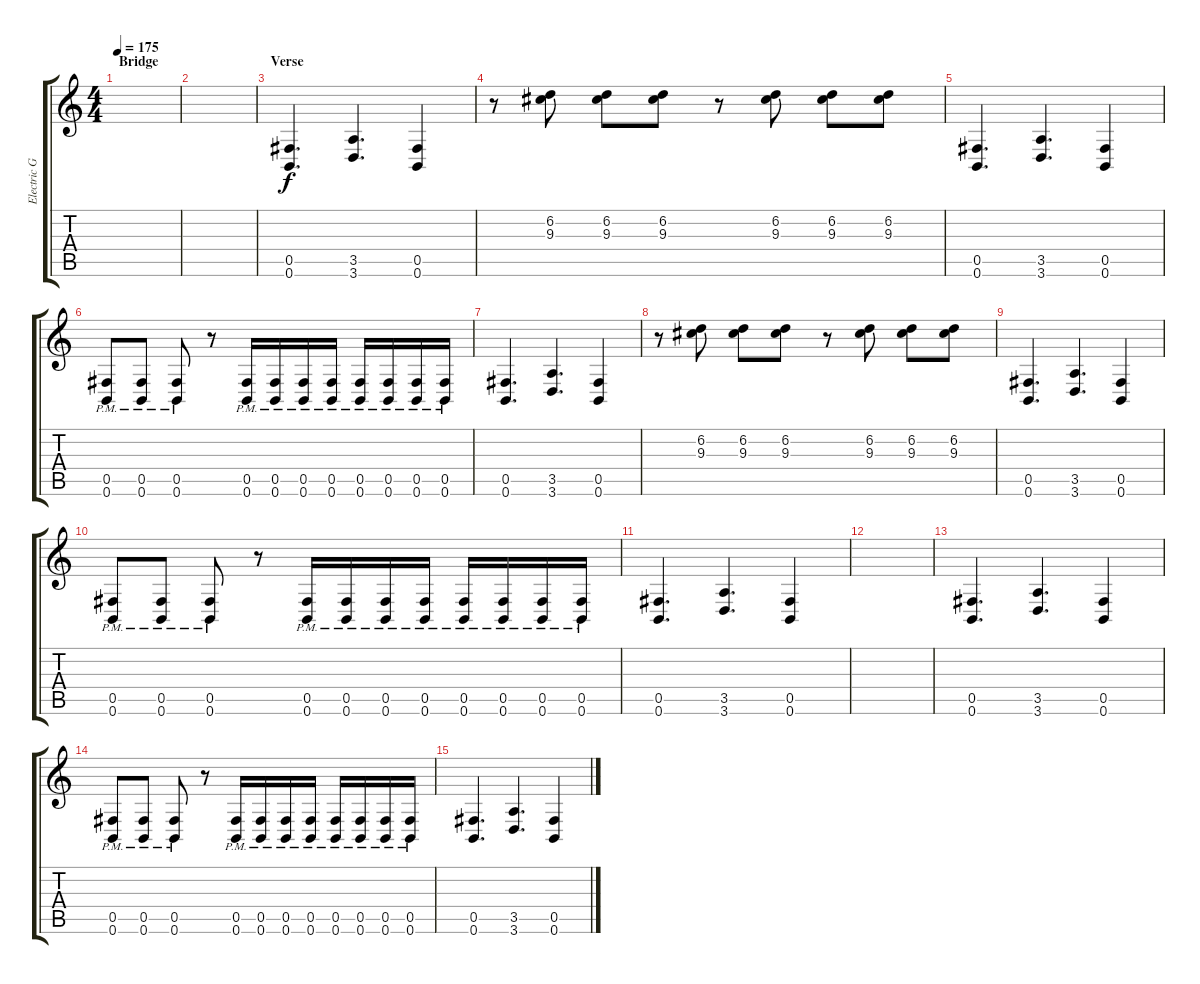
\track ("Electric Guitar" "Electric G") {instrument distortionguitar}
\staff {score tabs}
\tuning (Db4 Ab3 E3 B2 Gb2 B1) {hide}
\ts (4 4)
\section ("" "Bridge")
\tempo 175
\clef g2
\ks c
|
|
\section ("" "Verse")
(0.5 0.6).4{d} (3.5 3.6).4{d} (0.5 0.6).4 |
r.8 (6.2 9.3).8 (6.2 9.3).8 (6.2 9.3).8 r.8 (6.2 9.3).8 (6.2 9.3).8 (6.2 9.3).8 |
(0.5 0.6).4{d} (3.5 3.6).4{d} (0.5 0.6).4 |
(0.5{pm} 0.6{pm}).8 (0.5{pm} 0.6{pm}).8 (0.5{pm} 0.6{pm}).8 r.8 (0.5{pm} 0.6{pm}).16 (0.5{pm} 0.6{pm}).16 (0.5{pm} 0.6{pm}).16 (0.5{pm} 0.6{pm}).16 (0.5{pm} 0.6{pm}).16 (0.5{pm} 0.6{pm}).16 (0.5{pm} 0.6{pm}).16 (0.5{pm} 0.6{pm}).16 |
(0.5 0.6).4{d} (3.5 3.6).4{d} (0.5 0.6).4 |
r.8 (6.2 9.3).8 (6.2 9.3).8 (6.2 9.3).8 r.8 (6.2 9.3).8 (6.2 9.3).8 (6.2 9.3).8 |
(0.5 0.6).4{d} (3.5 3.6).4{d} (0.5 0.6).4 |
(0.5{pm} 0.6{pm}).8 (0.5{pm} 0.6{pm}).8 (0.5{pm} 0.6{pm}).8 r.8 (0.5{pm} 0.6{pm}).16 (0.5{pm} 0.6{pm}).16 (0.5{pm} 0.6{pm}).16 (0.5{pm} 0.6{pm}).16 (0.5{pm} 0.6{pm}).16 (0.5{pm} 0.6{pm}).16 (0.5{pm} 0.6{pm}).16 (0.5{pm} 0.6{pm}).16 |
(0.5 0.6).4{d} (3.5 3.6).4{d} (0.5 0.6).4 |
|
(0.5 0.6).4{d} (3.5 3.6).4{d} (0.5 0.6).4 |
(0.5{pm} 0.6{pm}).8 (0.5{pm} 0.6{pm}).8 (0.5{pm} 0.6{pm}).8 r.8 (0.5{pm} 0.6{pm}).16 (0.5{pm} 0.6{pm}).16 (0.5{pm} 0.6{pm}).16 (0.5{pm} 0.6{pm}).16 (0.5{pm} 0.6{pm}).16 (0.5{pm} 0.6{pm}).16 (0.5{pm} 0.6{pm}).16 (0.5{pm} 0.6{pm}).16 |
(0.5 0.6).4{d} (3.5 3.6).4{d} (0.5 0.6).4
